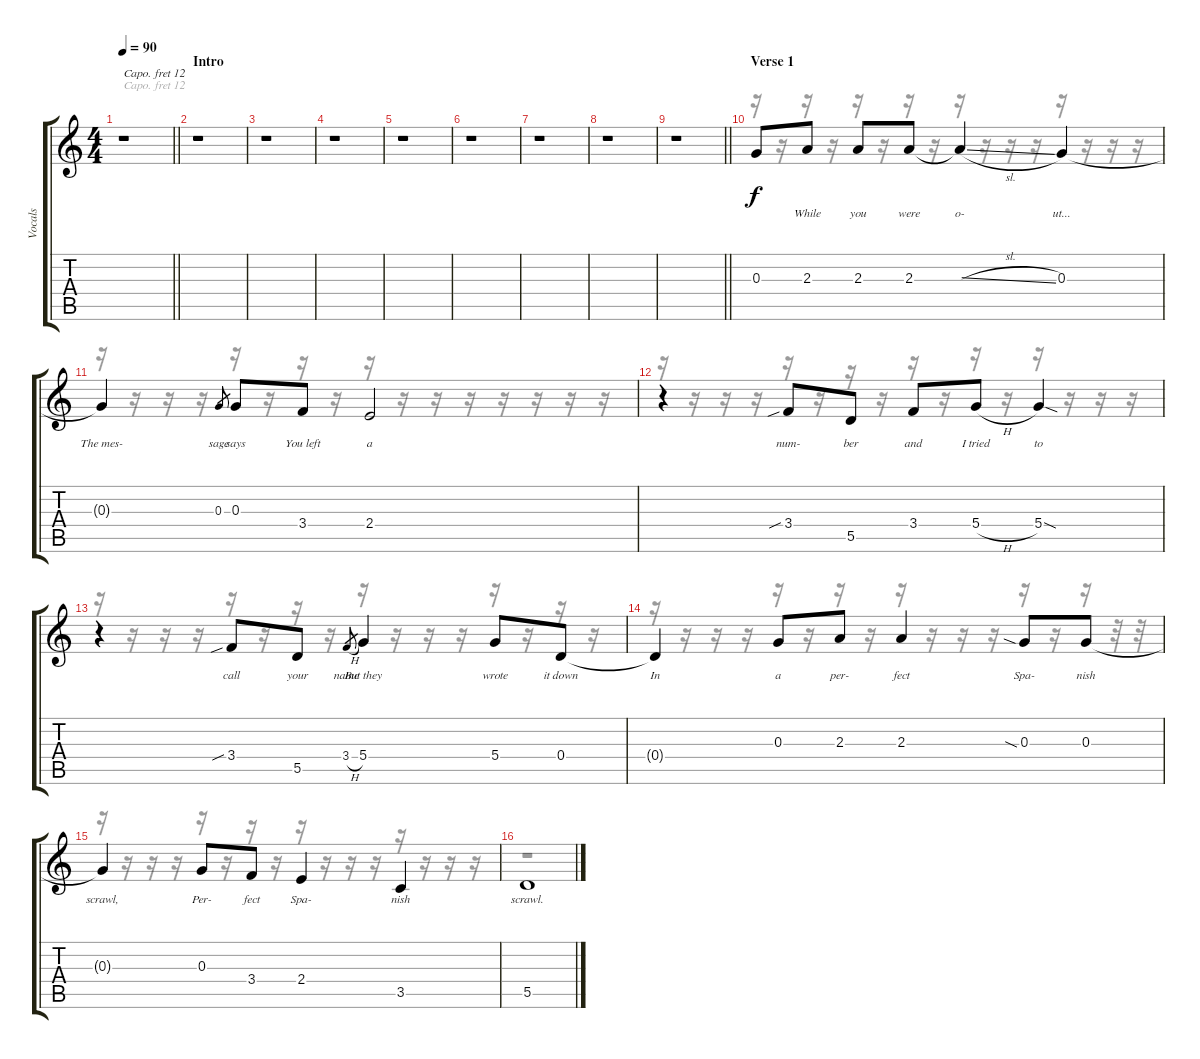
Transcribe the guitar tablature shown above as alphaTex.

\track ("Vocals" "Vocals") {instrument lead2sawtooth}
\staff {score tabs}
\capo 12
\tuning (E4 B3 G3 D3 A2 E2) {hide}
\voice
\ts (4 4)
\tempo 90
\clef g2
\barLineRight lightlight
\ks c
r.1{dy f instrument lead2sawtooth} |
\section ("" "Intro")
r.1 |
r.1 |
r.1 |
r.1 |
r.1 |
r.1 |
r.1 |
\barLineRight lightlight
r.1 |
\section ("" "Verse 1")
0.3.8{lyrics (0 "") lyrics (1 "") lyrics (2 "") lyrics (3 "") lyrics (4 "") instrument lead2sawtooth} 2.3.8{lyrics (0 "While") lyrics (1 "") lyrics (2 "") lyrics (3 "") lyrics (4 "")} 2.3.8{lyrics (0 "you") lyrics (1 "") lyrics (2 "") lyrics (3 "") lyrics (4 "")} 2.3.8{lyrics (0 "were") lyrics (1 "") lyrics (2 "") lyrics (3 "") lyrics (4 "")} 2.3{sl t}.4{lyrics (0 "o-") lyrics (1 "") lyrics (2 "") lyrics (3 "") lyrics (4 "")} 0.3.4{lyrics (0 "ut...") lyrics (1 "") lyrics (2 "") lyrics (3 "") lyrics (4 "")} |
0.3{t}.4{lyrics (0 "The mes-") lyrics (1 "") lyrics (2 "") lyrics (3 "") lyrics (4 "")} 0.3.8{lyrics (0 "sage") lyrics (1 "") lyrics (2 "") lyrics (3 "") lyrics (4 "") gr} 0.3.8{lyrics (0 "says") lyrics (1 "") lyrics (2 "") lyrics (3 "") lyrics (4 "")} 3.4.8{lyrics (0 "You left") lyrics (1 "") lyrics (2 "") lyrics (3 "") lyrics (4 "")} 2.4.2{lyrics (0 "a") lyrics (1 "") lyrics (2 "") lyrics (3 "") lyrics (4 "")} |
r.4 3.4{sib}.8{lyrics (0 "num-") lyrics (1 "") lyrics (2 "") lyrics (3 "") lyrics (4 "")} 5.5.8{lyrics (0 "ber") lyrics (1 "") lyrics (2 "") lyrics (3 "") lyrics (4 "")} 3.4.8{lyrics (0 "and") lyrics (1 "") lyrics (2 "") lyrics (3 "") lyrics (4 "")} 5.4{h}.8{lyrics (0 "I tried") lyrics (1 "") lyrics (2 "") lyrics (3 "") lyrics (4 "")} 5.4{sod}.4{lyrics (0 "to") lyrics (1 "") lyrics (2 "") lyrics (3 "") lyrics (4 "")} |
r.4 3.4{sib}.8{lyrics (0 "call") lyrics (1 "") lyrics (2 "") lyrics (3 "") lyrics (4 "")} 5.5.8{lyrics (0 "your") lyrics (1 "") lyrics (2 "") lyrics (3 "") lyrics (4 "")} 3.4{h}.8{lyrics (0 "name") lyrics (1 "") lyrics (2 "") lyrics (3 "") lyrics (4 "") gr} 5.4.4{lyrics (0 "But they") lyrics (1 "") lyrics (2 "") lyrics (3 "") lyrics (4 "")} 5.4.8{lyrics (0 "wrote") lyrics (1 "") lyrics (2 "") lyrics (3 "") lyrics (4 "")} 0.4.8{lyrics (0 "it down") lyrics (1 "") lyrics (2 "") lyrics (3 "") lyrics (4 "")} |
0.4{t}.4{lyrics (0 "In") lyrics (1 "") lyrics (2 "") lyrics (3 "") lyrics (4 "")} 0.3.8{lyrics (0 "a") lyrics (1 "") lyrics (2 "") lyrics (3 "") lyrics (4 "")} 2.3.8{lyrics (0 "per-") lyrics (1 "") lyrics (2 "") lyrics (3 "") lyrics (4 "")} 2.3.4{lyrics (0 "fect") lyrics (1 "") lyrics (2 "") lyrics (3 "") lyrics (4 "")} 0.3{sia}.8{lyrics (0 "Spa-") lyrics (1 "") lyrics (2 "") lyrics (3 "") lyrics (4 "")} 0.3.8{lyrics (0 "nish") lyrics (1 "") lyrics (2 "") lyrics (3 "") lyrics (4 "")} |
0.3{t}.4{lyrics (0 "scrawl,") lyrics (1 "") lyrics (2 "") lyrics (3 "") lyrics (4 "")} 0.3.8{lyrics (0 "Per-") lyrics (1 "") lyrics (2 "") lyrics (3 "") lyrics (4 "")} 3.4.8{lyrics (0 "fect") lyrics (1 "") lyrics (2 "") lyrics (3 "") lyrics (4 "")} 2.4.4{lyrics (0 "Spa-") lyrics (1 "") lyrics (2 "") lyrics (3 "") lyrics (4 "")} 3.5.4{lyrics (0 "nish") lyrics (1 "") lyrics (2 "") lyrics (3 "") lyrics (4 "")} |
5.5.1{lyrics (0 "scrawl.") lyrics (1 "") lyrics (2 "") lyrics (3 "") lyrics (4 "")}
\voice
\clef g2
\ottava regular
\simile none
\barLineRight lightlight
\ks c
r.1{dy f} |
r.1 |
r.1 |
r.1 |
r.1 |
r.1 |
r.1 |
r.1 |
\barLineRight lightlight
r.1 |
r.16 r.16 r.16 r.16 r.16 r.16 r.16 r.16 r.16 r.16 r.16 r.16 r.16 r.16 r.16 r.16 |
r.16 r.16 r.16 r.16 r.16 r.16 r.16 r.16 r.16 r.16 r.16 r.16 r.16 r.16 r.16 r.16 |
r.16 r.16 r.16 r.16 r.16 r.16 r.16 r.16 r.16 r.16 r.16 r.16 r.16 r.16 r.16 r.16 |
r.16 r.16 r.16 r.16 r.16 r.16 r.16 r.16 r.16 r.16 r.16 r.16 r.16 r.16 r.16 r.16 |
r.16 r.16 r.16 r.16 r.16 r.16 r.16 r.16 r.16 r.16 r.16 r.16 r.16 r.16 r.16 r.32 r.32 |
r.16 r.16 r.16 r.16 r.16 r.16 r.16 r.16 r.16 r.16 r.16 r.16 r.16 r.16 r.16 r.16 |
r.1
